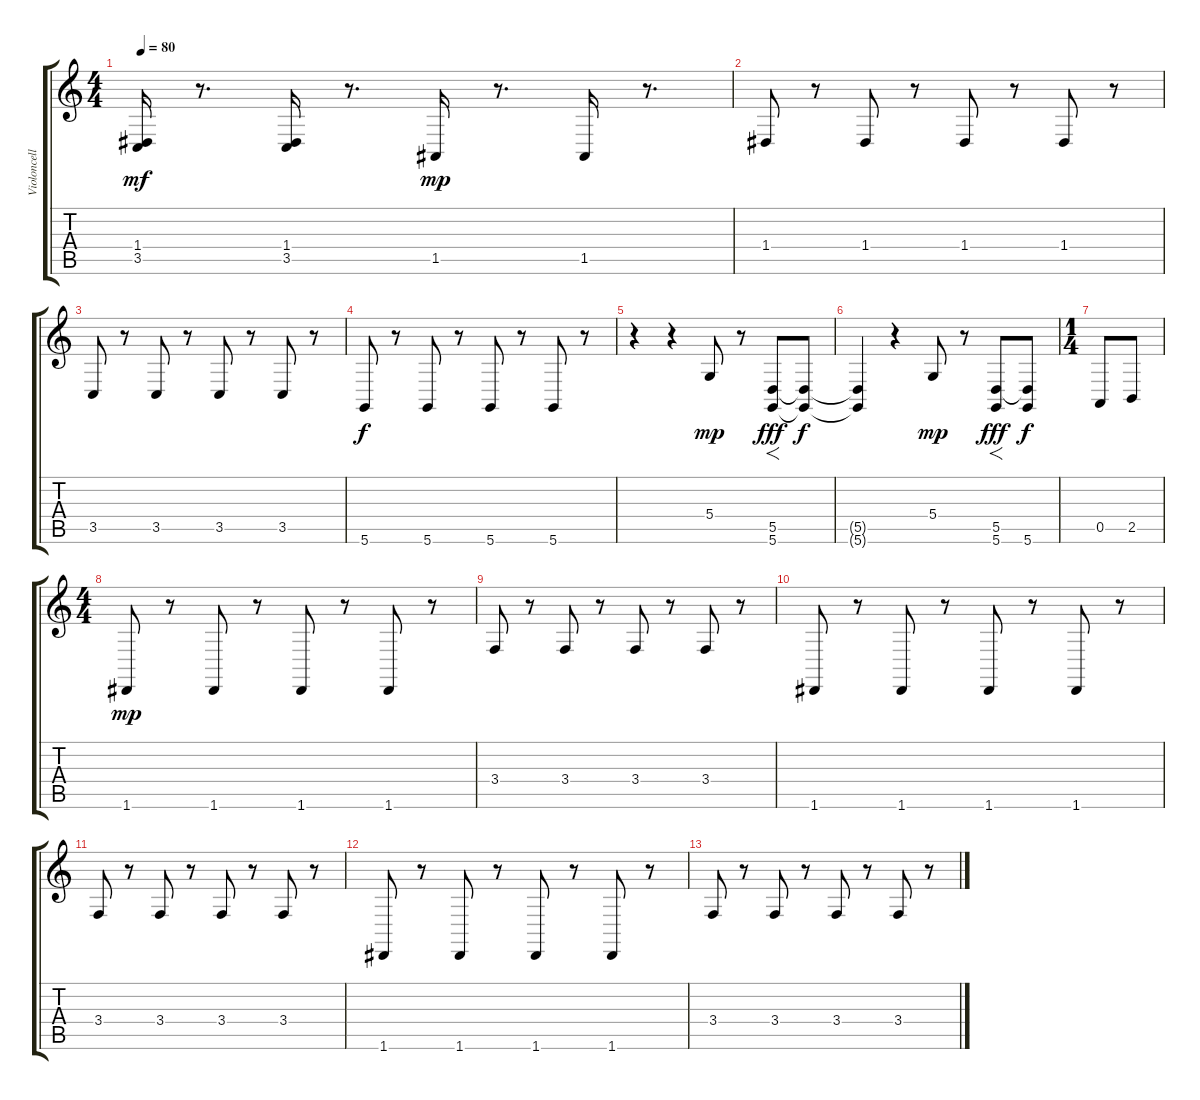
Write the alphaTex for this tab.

\track ("Violoncelle" "Violoncell") {instrument cello}
\staff {score tabs}
\tuning (E4 B3 G3 D3 A2 D2) {hide}
\ts (4 4)
\tempo 80
\clef g2
\ks c
(1.4 3.5).16{dy mf} r.8{d} (1.4 3.5).16 r.8{d} 1.5.16{dy mp} r.8{d} 1.5.16 r.8{d} |
1.4.8 r.8 1.4.8 r.8 1.4.8 r.8 1.4.8 r.8 |
3.5.8 r.8 3.5.8 r.8 3.5.8 r.8 3.5.8 r.8 |
5.6.8{dy f} r.8 5.6.8 r.8 5.6.8 r.8 5.6.8 r.8 |
r.4 r.4 5.4.8{dy mp} r.8 (5.5 5.6).8{f dy fff} (5.5{t} 5.6{t}).8{dy f} |
(5.5{t} 5.6{t}).4 r.4 5.4.8{dy mp} r.8 (5.5 5.6).8{f dy fff} (5.5{t} 5.6).8{dy f} |
\ts (1 4)
0.5.8 2.5.8 |
\ts (4 4)
1.6.8{dy mp} r.8 1.6.8 r.8 1.6.8 r.8 1.6.8 r.8 |
3.4.8 r.8 3.4.8 r.8 3.4.8 r.8 3.4.8 r.8 |
1.6.8 r.8 1.6.8 r.8 1.6.8 r.8 1.6.8 r.8 |
3.4.8 r.8 3.4.8 r.8 3.4.8 r.8 3.4.8 r.8 |
1.6.8 r.8 1.6.8 r.8 1.6.8 r.8 1.6.8 r.8 |
3.4.8 r.8 3.4.8 r.8 3.4.8 r.8 3.4.8 r.8
